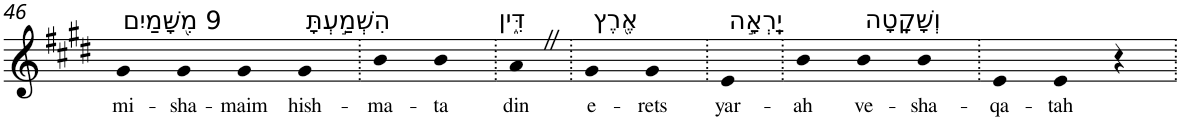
**kern	**text
*part1	*part1
*staff1	*staff1
*I"Piano	*
*I'Pno	*
!!LO:PB:g=z
*clefG2	*
*k[f#c#g#d#]	*
*E:	*
=46	=46
!LO:TX:a:t=9 מִ֭שָּׁמַיִם	!
!	!LO:LY:b
4g#	mi-
!	!LO:LY:b
4g#	-sha-
!	!LO:LY:b
4g#	-maim
!LO:TX:a:t=הִשְׁמַ֣עְתָּ	!
!	!LO:LY:b
4g#	hish-
=47.	=47.
!	!LO:LY:b
4b	-ma-
!	!LO:LY:b
4b	-ta
=48.	=48.
!LO:TX:a:t=דִּ֑ין	!
!	!LO:LY:b
4aZ	din
=49.	=49.
!LO:TX:a:t=אֶ֖רֶץ	!
!	!LO:LY:b
4g#	e-
!	!LO:LY:b
4g#	-rets
=50.	=50.
!LO:TX:a:t=יָֽרְאָ֣ה	!
!	!LO:LY:b
4e	yar-
=51.	=51.
!	!LO:LY:b
4b	-ah
!LO:TX:a:t=וְשָׁקָֽטָה	!
!	!LO:LY:b
4b	ve-
!	!LO:LY:b
4b	-sha-
=52.	=52.
!	!LO:LY:b
4e	-qa-
!	!LO:LY:b
4e	-tah
4r	.
=.	=.
*-	*-
